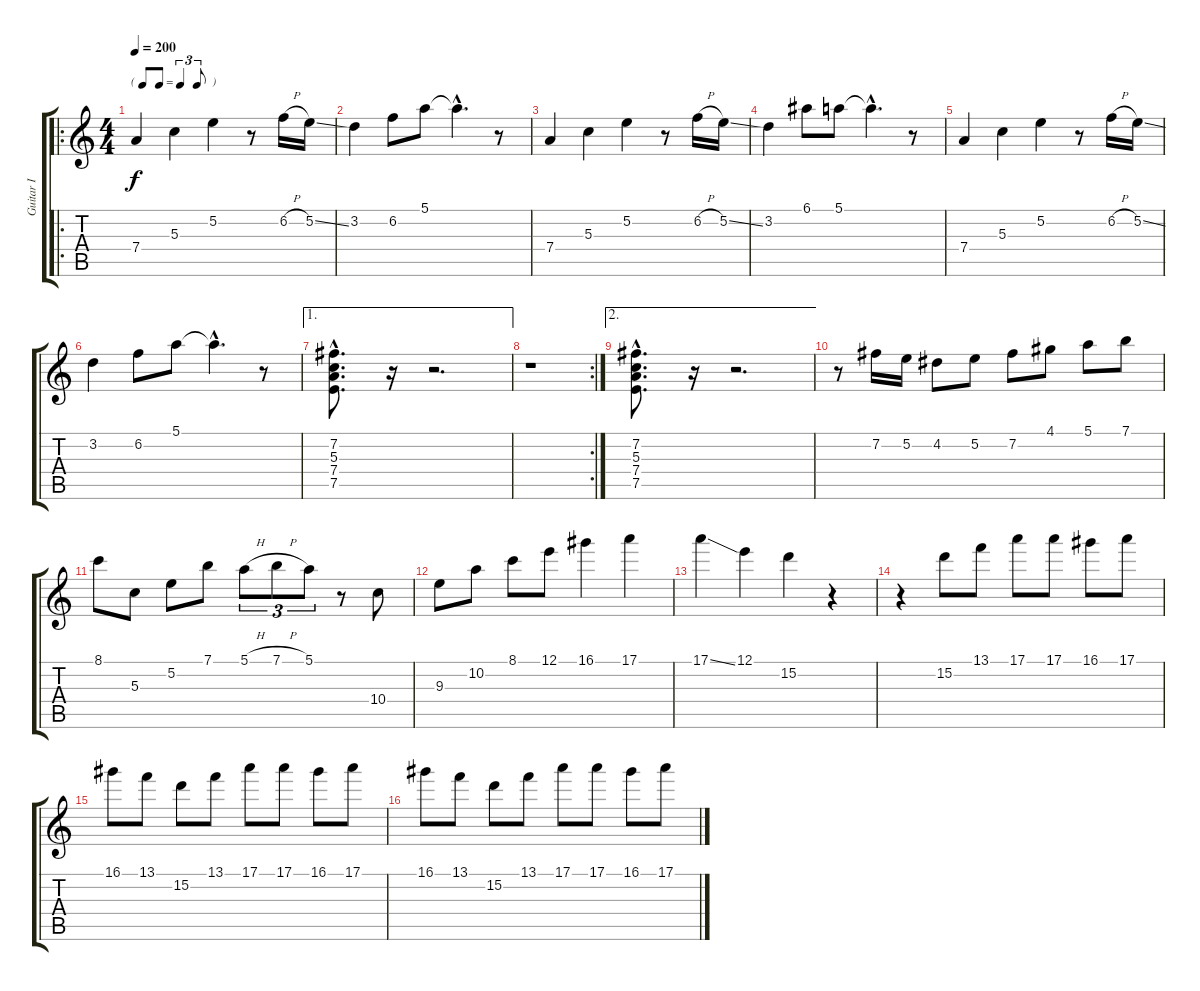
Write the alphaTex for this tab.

\track ("Guitar I" "Guitar I") {instrument acousticguitarsteel}
\staff {score tabs}
\tuning (E4 B3 G3 D3 A2 E2) {hide}
\ro
\ts (4 4)
\tf triplet8th
\tempo 200
\clef g2
\ks c
7.4.4{dy f instrument acousticguitarsteel} 5.3.4 5.2.4 r.8 6.2{h}.16 5.2{ss}.16 |
3.2.4 6.2.8 5.1.8 5.1{hac t}.4{d} r.8 |
7.4.4 5.3.4 5.2.4 r.8 6.2{h}.16 5.2{ss}.16 |
3.2.4 6.1.8 5.1.8 5.1{hac t}.4{d} r.8 |
7.4.4 5.3.4 5.2.4 r.8 6.2{h}.16 5.2{ss}.16 |
3.2.4 6.2.8 5.1.8 5.1{hac t}.4{d} r.8 |
\ae 1
(7.2{hac} 5.3{hac} 7.4{hac} 7.5{hac}).8{d} r.16 r.2{d} |
\rc 2
r.1 |
\ae 2
(7.2{hac} 5.3{hac} 7.4{hac} 7.5{hac}).8{d} r.16 r.2{d} |
r.8 7.2.16 5.2.16 4.2.8 5.2.8 7.2.8 4.1.8 5.1.8 7.1.8 |
8.1.8 5.3.8 5.2.8 7.1.8 5.1{h}.8{tu (3 2)} 7.1{h}.8{tu (3 2)} 5.1.8{tu (3 2)} r.8 10.4.8 |
9.3.8 10.2.8 8.1.8 12.1.8 16.1.4 17.1.4 |
17.1{ss}.4 12.1.4 15.2.4 r.4 |
r.4 15.2.8 13.1.8 17.1.8 17.1.8 16.1.8 17.1.8 |
16.1.8 13.1.8 15.2.8 13.1.8 17.1.8 17.1.8 16.1.8 17.1.8 |
16.1.8 13.1.8 15.2.8 13.1.8 17.1.8 17.1.8 16.1.8 17.1.8
